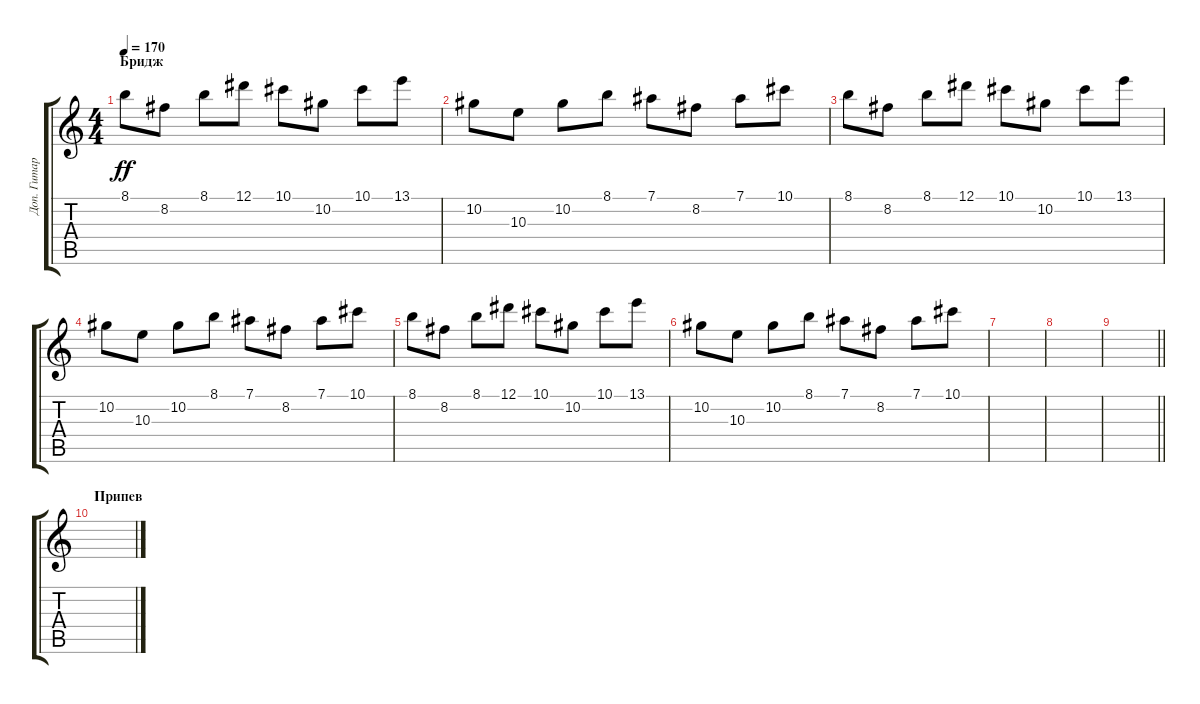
\track ("Доп. Гитара \\ Клавиши" "Доп. Гитар") {instrument distortionguitar}
\staff {score tabs}
\tuning (Eb4 Bb3 Gb3 Db3 Ab2 Eb2) {hide}
\ts (4 4)
\section ("" "Бридж")
\tempo 170
\clef g2
\ks c
8.1.8{dy ff volume 10 instrument stringensemble1} 8.2.8 8.1.8 12.1.8 10.1.8 10.2.8 10.1.8 13.1.8 |
10.2.8 10.3.8 10.2.8 8.1.8 7.1.8 8.2.8 7.1.8 10.1.8 |
8.1.8 8.2.8 8.1.8 12.1.8 10.1.8 10.2.8 10.1.8 13.1.8 |
10.2.8 10.3.8 10.2.8 8.1.8 7.1.8 8.2.8 7.1.8 10.1.8 |
8.1.8 8.2.8 8.1.8 12.1.8 10.1.8 10.2.8 10.1.8 13.1.8 |
10.2.8 10.3.8 10.2.8 8.1.8 7.1.8 8.2.8 7.1.8 10.1.8 |
|
|
\barLineRight lightlight
|
\section ("" "Припев")
